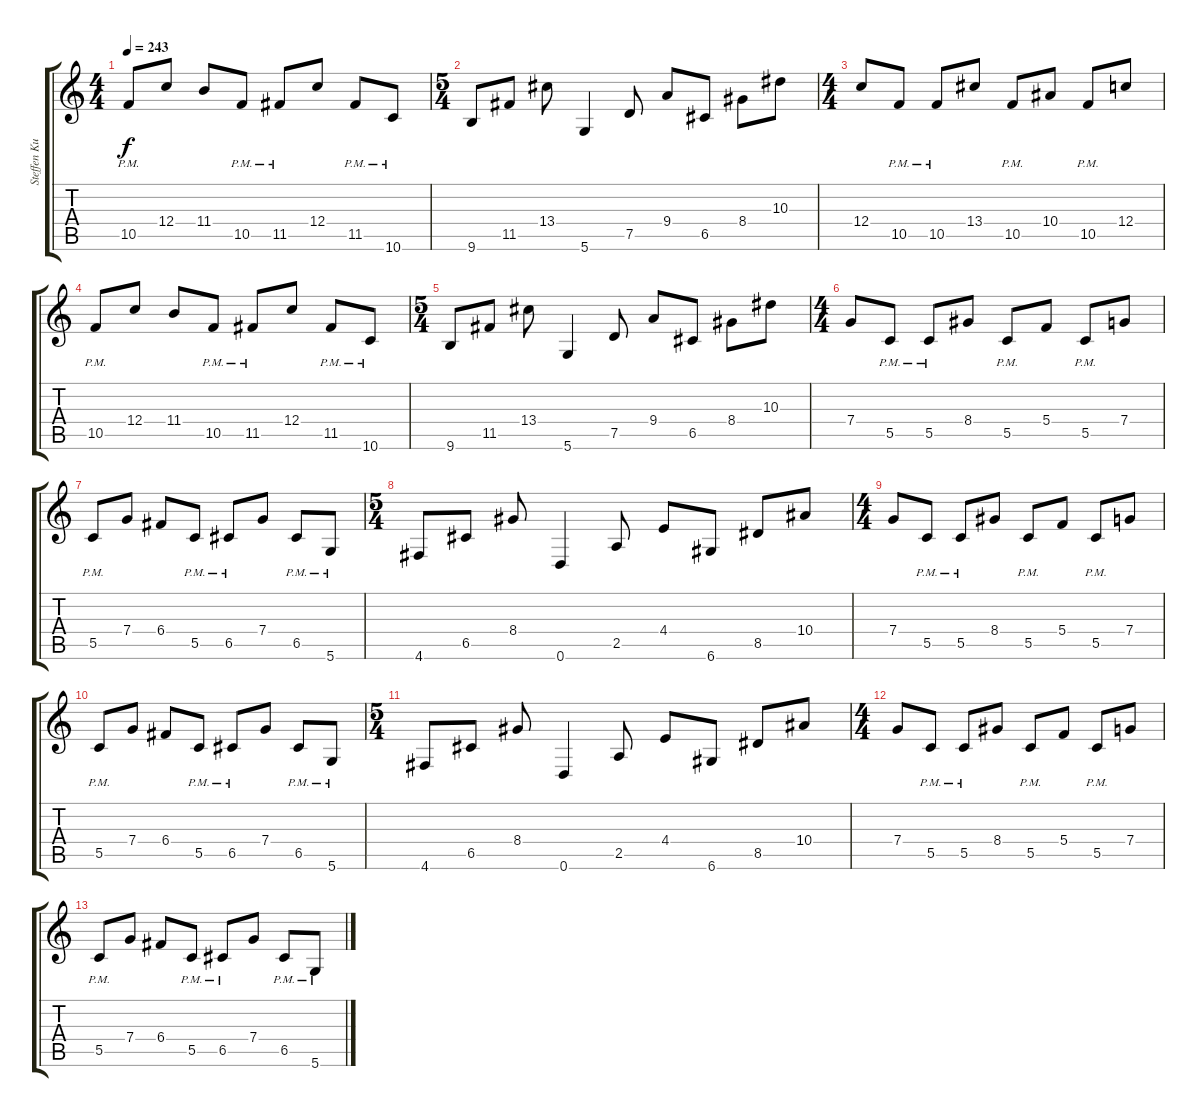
\track ("Steffen Kummerer" "Steffen Ku") {instrument distortionguitar}
\staff {score tabs}
\tuning (D4 A3 F3 C3 G2 D2) {hide}
\ts (4 4)
\tempo 243
\clef g2
\ks c
10.5{pm}.8{dy f} 12.4.8 11.4.8 10.5{pm}.8 11.5{pm}.8 12.4.8 11.5{pm}.8 10.6{pm}.8 |
\ts (5 4)
9.6.8 11.5.8 13.4.8 5.6.4 7.5.8 9.4.8 6.5.8 8.4.8 10.3.8 |
\ts (4 4)
12.4.8 10.5{pm}.8 10.5{pm}.8 13.4.8 10.5{pm}.8 10.4.8 10.5{pm}.8 12.4.8 |
10.5{pm}.8 12.4.8 11.4.8 10.5{pm}.8 11.5{pm}.8 12.4.8 11.5{pm}.8 10.6{pm}.8 |
\ts (5 4)
9.6.8 11.5.8 13.4.8 5.6.4 7.5.8 9.4.8 6.5.8 8.4.8 10.3.8 |
\ts (4 4)
7.4.8 5.5{pm}.8 5.5{pm}.8 8.4.8 5.5{pm}.8 5.4.8 5.5{pm}.8 7.4.8 |
5.5{pm}.8 7.4.8 6.4.8 5.5{pm}.8 6.5{pm}.8 7.4.8 6.5{pm}.8 5.6{pm}.8 |
\ts (5 4)
4.6.8 6.5.8 8.4.8 0.6.4 2.5.8 4.4.8 6.6.8 8.5.8 10.4.8 |
\ts (4 4)
7.4.8 5.5{pm}.8 5.5{pm}.8 8.4.8 5.5{pm}.8 5.4.8 5.5{pm}.8 7.4.8 |
5.5{pm}.8 7.4.8 6.4.8 5.5{pm}.8 6.5{pm}.8 7.4.8 6.5{pm}.8 5.6{pm}.8 |
\ts (5 4)
4.6.8 6.5.8 8.4.8 0.6.4 2.5.8 4.4.8 6.6.8 8.5.8 10.4.8 |
\ts (4 4)
7.4.8 5.5{pm}.8 5.5{pm}.8 8.4.8 5.5{pm}.8 5.4.8 5.5{pm}.8 7.4.8 |
5.5{pm}.8 7.4.8 6.4.8 5.5{pm}.8 6.5{pm}.8 7.4.8 6.5{pm}.8 5.6{pm}.8
